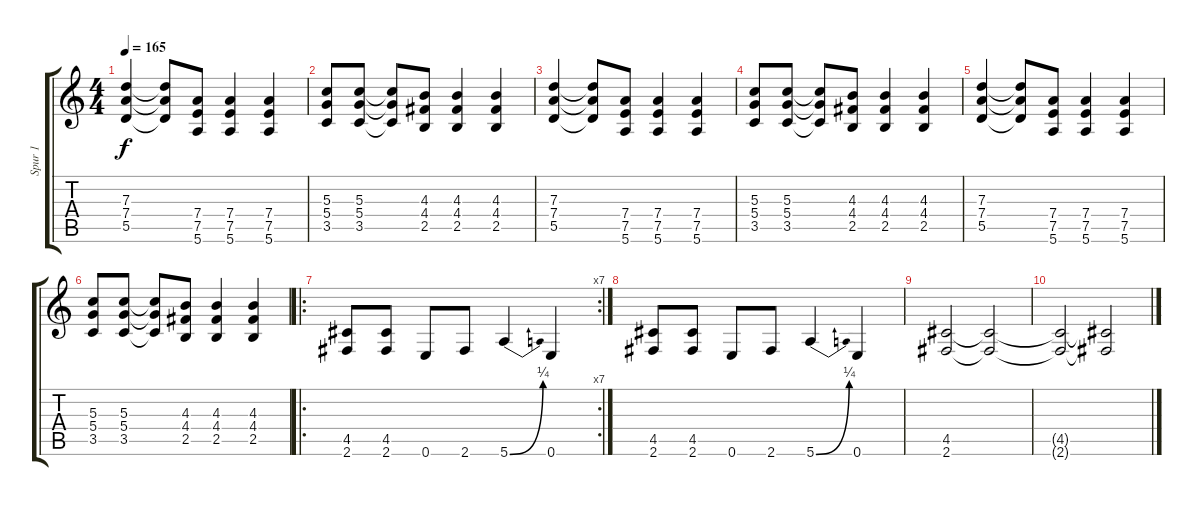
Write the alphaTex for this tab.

\track ("Spur 1" "Spur 1") {instrument distortionguitar}
\staff {score tabs}
\tuning (E4 B3 G3 D3 A2 E2) {hide}
\ts (4 4)
\tempo 165
\clef g2
\ks c
(7.3 7.4 5.5).4{dy f} (7.3{t} 7.4{t} 5.5{t}).8 (7.4 7.5 5.6).8 (7.4 7.5 5.6).4 (7.4 7.5 5.6).4 |
(5.3 5.4 3.5).8 (5.3 5.4 3.5).8 (5.3{t} 5.4{t} 3.5{t}).8 (4.3 4.4 2.5).8 (4.3 4.4 2.5).4 (4.3 4.4 2.5).4 |
(7.3 7.4 5.5).4 (7.3{t} 7.4{t} 5.5{t}).8 (7.4 7.5 5.6).8 (7.4 7.5 5.6).4 (7.4 7.5 5.6).4 |
(5.3 5.4 3.5).8 (5.3 5.4 3.5).8 (5.3{t} 5.4{t} 3.5{t}).8 (4.3 4.4 2.5).8 (4.3 4.4 2.5).4 (4.3 4.4 2.5).4 |
(7.3 7.4 5.5).4 (7.3{t} 7.4{t} 5.5{t}).8 (7.4 7.5 5.6).8 (7.4 7.5 5.6).4 (7.4 7.5 5.6).4 |
(5.3 5.4 3.5).8 (5.3 5.4 3.5).8 (5.3{t} 5.4{t} 3.5{t}).8 (4.3 4.4 2.5).8 (4.3 4.4 2.5).4 (4.3 4.4 2.5).4 |
\ro
\rc 7
(4.5 2.6).8 (4.5 2.6).8 0.6.8 2.6.8 5.6{be (bend 0 0 60 1)}.4 0.6.4 |
(4.5 2.6).8 (4.5 2.6).8 0.6.8 2.6.8 5.6{be (bend 0 0 60 1)}.4 0.6.4 |
(4.5 2.6).2 (4.5{t} 2.6{t}).2{volume 10} |
(4.5{t} 2.6{t}).2{volume 8} (4.5{t} 2.6{t}).2{volume 4}
